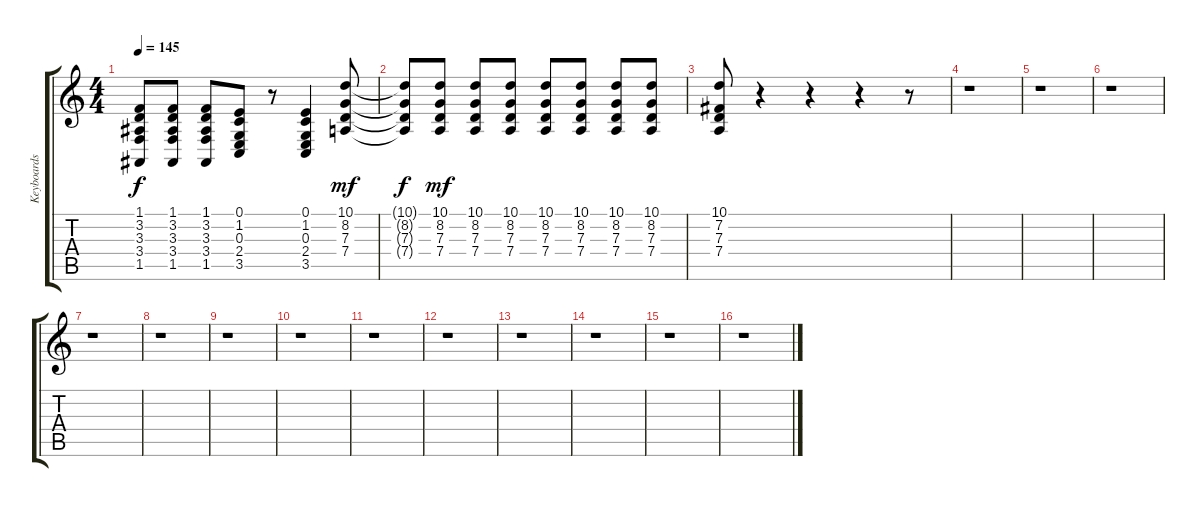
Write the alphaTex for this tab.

\track ("Keyboards" "Keyboards") {instrument electricpiano2}
\staff {score tabs}
\tuning (E4 B3 G3 D3 A2 E2) {hide}
\ts (4 4)
\tempo 145
\clef g2
\ks c
(1.1 3.2 3.3 3.4 1.5).8{dy f} (1.1 3.2 3.3 3.4 1.5).8 (1.1 3.2 3.3 3.4 1.5).8 (0.1 1.2 0.3 2.4 3.5).8 r.8 (0.1 1.2 0.3 2.4 3.5).4 (10.1 8.2 7.3 7.4).8{dy mf} |
(10.1{t} 8.2{t} 7.3{t} 7.4{t}).8{dy f} (10.1 8.2 7.3 7.4).8{dy mf} (10.1 8.2 7.3 7.4).8 (10.1 8.2 7.3 7.4).8 (10.1 8.2 7.3 7.4).8 (10.1 8.2 7.3 7.4).8 (10.1 8.2 7.3 7.4).8 (10.1 8.2 7.3 7.4).8 |
(10.1 7.2 7.3 7.4).8 r.4 r.4 r.4 r.8 |
r.1 |
r.1 |
r.1 |
r.1 |
r.1 |
r.1 |
r.1 |
r.1 |
r.1 |
r.1 |
r.1 |
r.1 |
r.1
